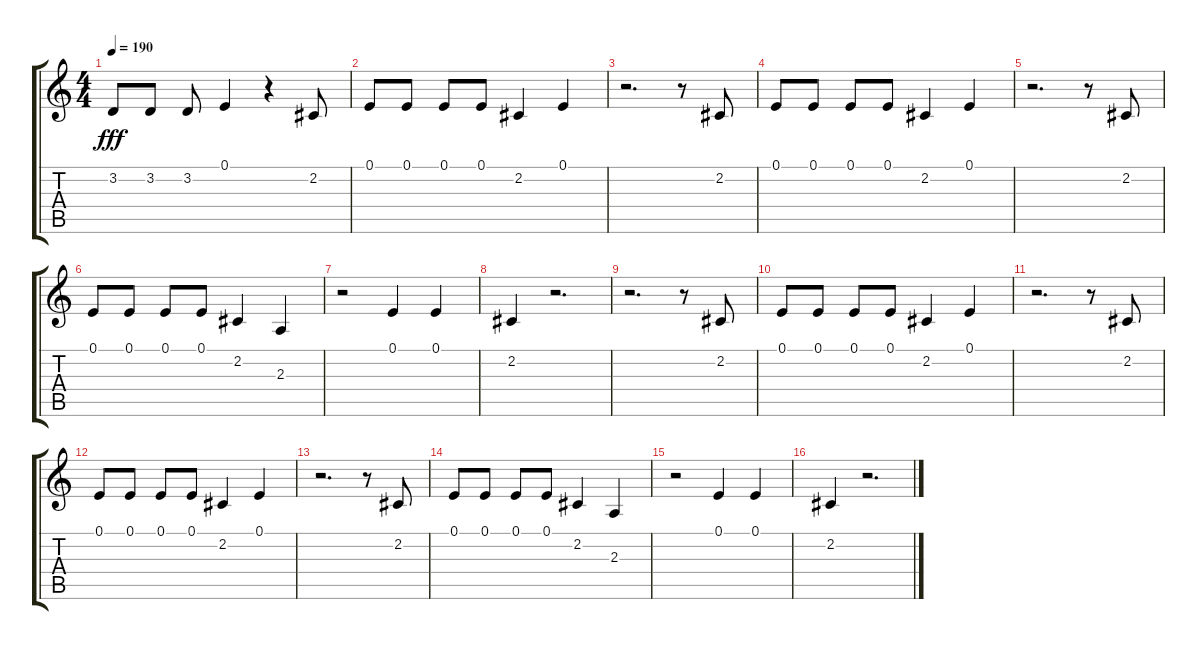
\track "" {instrument tenorsax}
\staff {score tabs}
\tuning (E4 B3 G3 D3 A2 E2) {hide}
\ts (4 4)
\tempo 190
\clef g2
\ks c
3.2.8{dy fff} 3.2.8 3.2.8 0.1.4 r.4 2.2.8 |
0.1.8 0.1.8 0.1.8 0.1.8 2.2.4 0.1.4 |
r.2{d} r.8 2.2.8 |
0.1.8 0.1.8 0.1.8 0.1.8 2.2.4 0.1.4 |
r.2{d} r.8 2.2.8 |
0.1.8 0.1.8 0.1.8 0.1.8 2.2.4 2.3.4 |
r.2 0.1.4 0.1.4 |
2.2.4 r.2{d} |
r.2{d} r.8 2.2.8 |
0.1.8 0.1.8 0.1.8 0.1.8 2.2.4 0.1.4 |
r.2{d} r.8 2.2.8 |
0.1.8 0.1.8 0.1.8 0.1.8 2.2.4 0.1.4 |
r.2{d} r.8 2.2.8 |
0.1.8 0.1.8 0.1.8 0.1.8 2.2.4 2.3.4 |
r.2 0.1.4 0.1.4 |
2.2.4 r.2{d}
